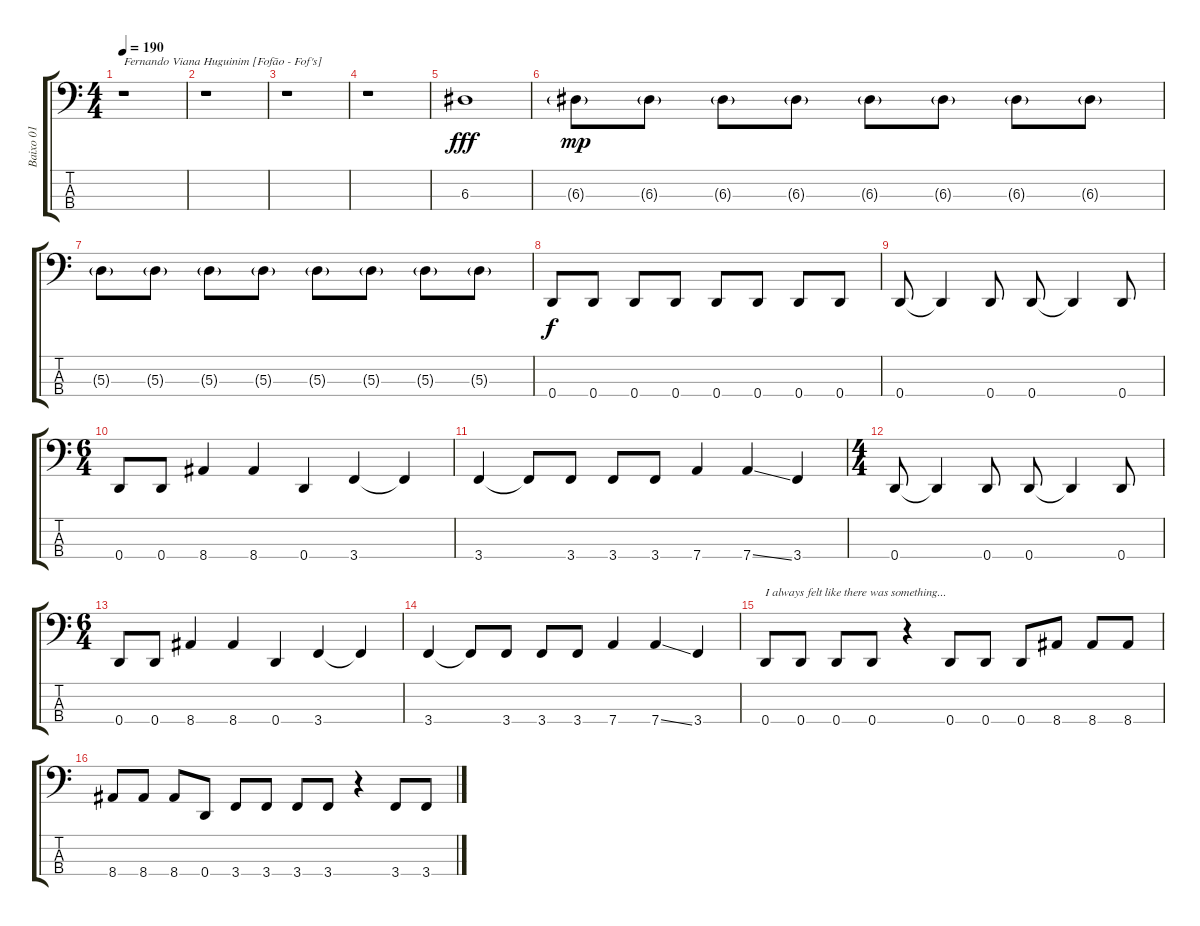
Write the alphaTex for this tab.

\track ("Baixo 01" "Baixo 01") {instrument electricbasspick}
\staff {score tabs}
\tuning (G2 D2 A1 D1) {hide}
\ts (4 4)
\tempo 190
\clef f4
\ks c
r.1{txt "Fernando Viana Huguinim [Fofão - Fof's]" dy fff instrument electricbasspick} |
r.1 |
r.1 |
r.1 |
6.3.1 |
6.3{g}.8{dy mp} 6.3{g}.8 6.3{g}.8 6.3{g}.8 6.3{g}.8 6.3{g}.8 6.3{g}.8 6.3{g}.8 |
5.3{g}.8 5.3{g}.8 5.3{g}.8 5.3{g}.8 5.3{g}.8 5.3{g}.8 5.3{g}.8 5.3{g}.8 |
0.4.8{dy f} 0.4.8 0.4.8 0.4.8 0.4.8 0.4.8 0.4.8 0.4.8 |
0.4.8 0.4{t}.4 0.4.8 0.4.8 0.4{t}.4 0.4.8 |
\ts (6 4)
0.4.8 0.4.8 8.4.4 8.4.4 0.4.4 3.4.4 3.4{t}.4 |
3.4.4 3.4{t}.8 3.4.8 3.4.8 3.4.8 7.4.4 7.4{ss}.4 3.4.4 |
\ts (4 4)
0.4.8 0.4{t}.4 0.4.8 0.4.8 0.4{t}.4 0.4.8 |
\ts (6 4)
0.4.8 0.4.8 8.4.4 8.4.4 0.4.4 3.4.4 3.4{t}.4 |
3.4.4 3.4{t}.8 3.4.8 3.4.8 3.4.8 7.4.4 7.4{ss}.4 3.4.4 |
0.4.8{txt "I always felt like there was something..."} 0.4.8 0.4.8 0.4.8 r.4 0.4.8 0.4.8 0.4.8 8.4.8 8.4.8 8.4.8 |
8.4.8 8.4.8 8.4.8 0.4.8 3.4.8 3.4.8 3.4.8 3.4.8 r.4 3.4.8 3.4.8
